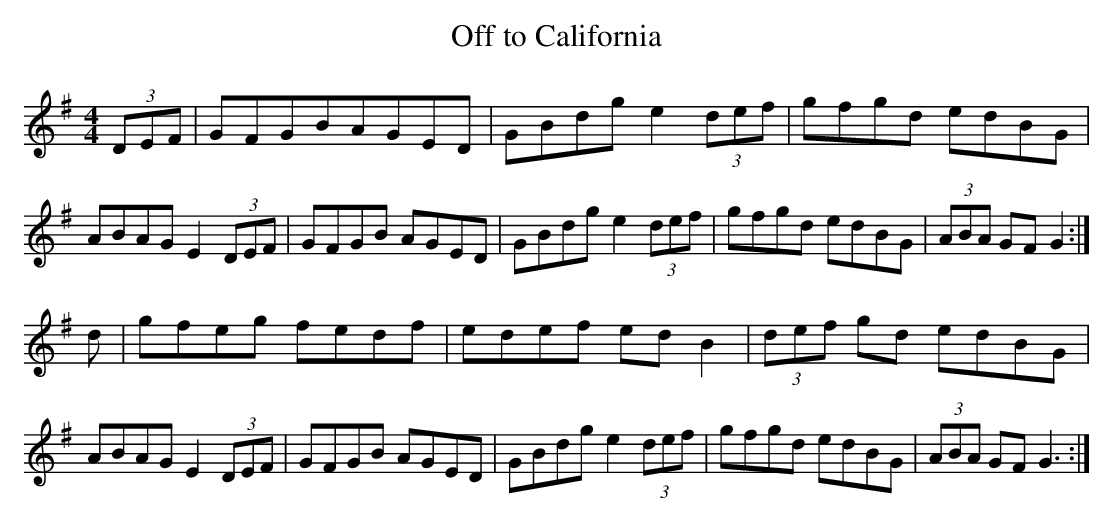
X:1
T:Off to California
M:4/4
L:1/8
E:6.5
K:G
(3DEF|GFGBAGED|GBdg e2 (3def|gfgd edBG|ABAG E2 (3DEF|GFGB AGED|GBdg e2 (3def|gfgd edBG|(3ABA GF G2:|
d|gfeg fedf|edef edB2 |(3def gd edBG|ABAG E2 (3DEF|GFGB AGED|GBdg e2 (3def|gfgd edBG|(3ABA GF G3:|
